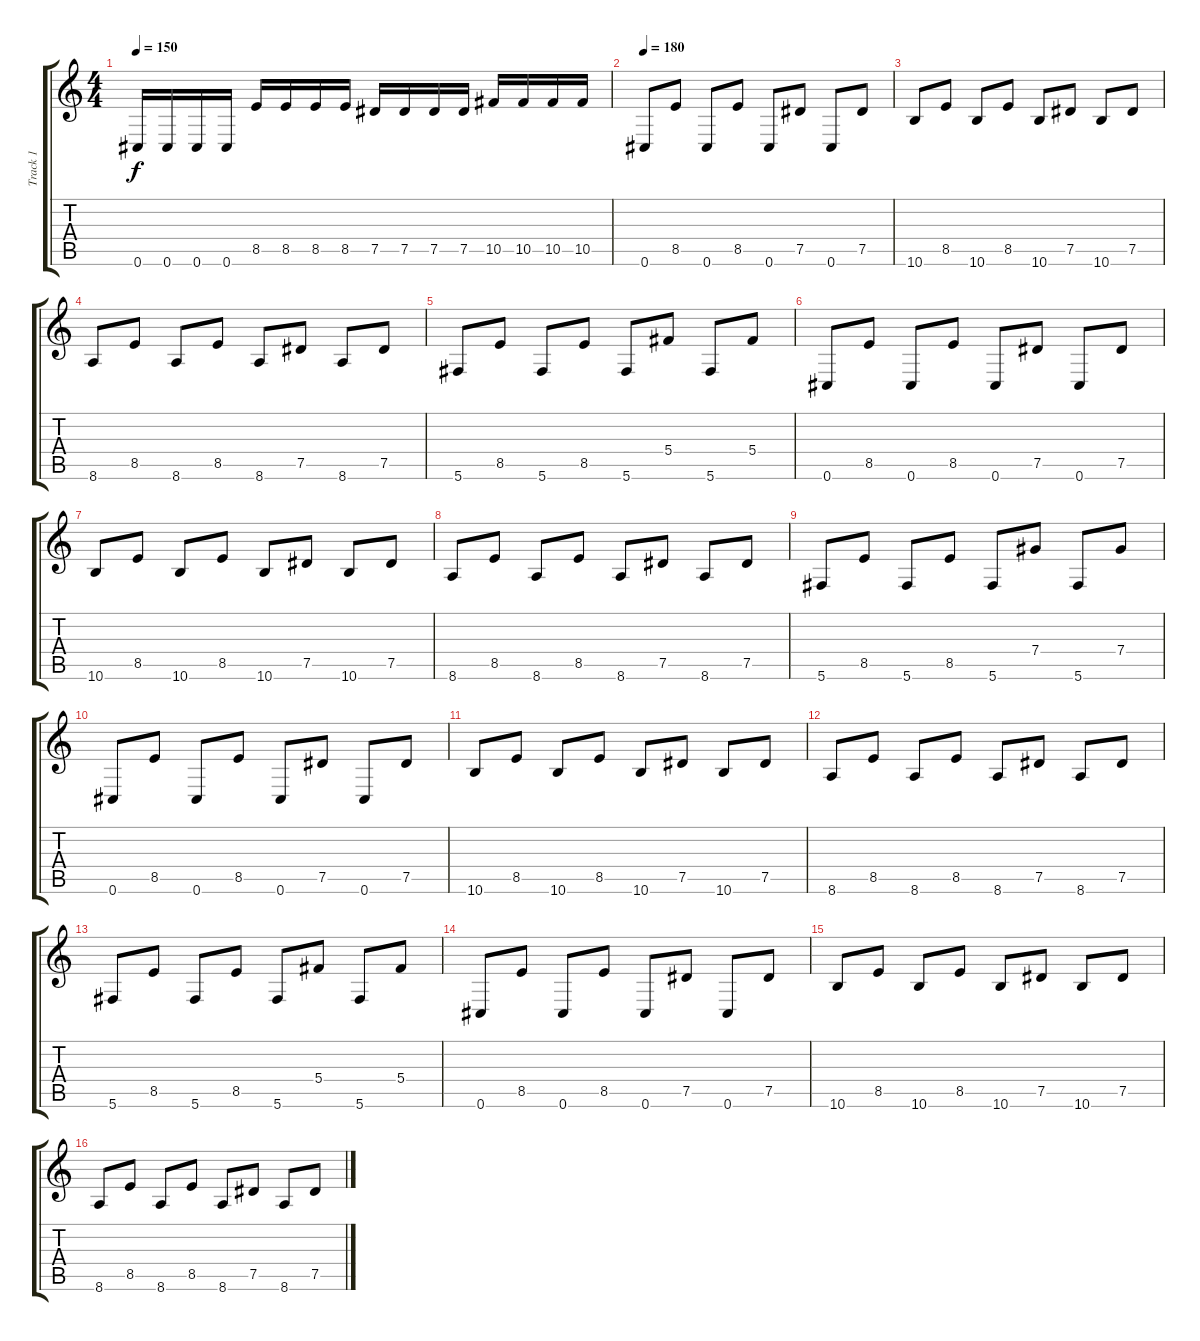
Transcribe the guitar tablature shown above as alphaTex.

\track ("Track 1" "Track 1") {instrument distortionguitar}
\staff {score tabs}
\tuning (Eb4 Bb3 Gb3 Db3 Ab2 Db2) {hide}
\ts (4 4)
\tempo 150
\clef g2
\ks c
0.6.16{dy f} 0.6.16 0.6.16 0.6.16 8.5.16 8.5.16 8.5.16 8.5.16 7.5.16 7.5.16 7.5.16 7.5.16 10.5.16 10.5.16 10.5.16 10.5.16 |
\tempo 180
0.6.8 8.5.8 0.6.8 8.5.8 0.6.8 7.5.8 0.6.8 7.5.8 |
10.6.8 8.5.8 10.6.8 8.5.8 10.6.8 7.5.8 10.6.8 7.5.8 |
8.6.8 8.5.8 8.6.8 8.5.8 8.6.8 7.5.8 8.6.8 7.5.8 |
5.6.8 8.5.8 5.6.8 8.5.8 5.6.8 5.4.8 5.6.8 5.4.8 |
0.6.8 8.5.8 0.6.8 8.5.8 0.6.8 7.5.8 0.6.8 7.5.8 |
10.6.8 8.5.8 10.6.8 8.5.8 10.6.8 7.5.8 10.6.8 7.5.8 |
8.6.8 8.5.8 8.6.8 8.5.8 8.6.8 7.5.8 8.6.8 7.5.8 |
5.6.8 8.5.8 5.6.8 8.5.8 5.6.8 7.4.8 5.6.8 7.4.8 |
0.6.8 8.5.8 0.6.8 8.5.8 0.6.8 7.5.8 0.6.8 7.5.8 |
10.6.8 8.5.8 10.6.8 8.5.8 10.6.8 7.5.8 10.6.8 7.5.8 |
8.6.8 8.5.8 8.6.8 8.5.8 8.6.8 7.5.8 8.6.8 7.5.8 |
5.6.8 8.5.8 5.6.8 8.5.8 5.6.8 5.4.8 5.6.8 5.4.8 |
0.6.8 8.5.8 0.6.8 8.5.8 0.6.8 7.5.8 0.6.8 7.5.8 |
10.6.8 8.5.8 10.6.8 8.5.8 10.6.8 7.5.8 10.6.8 7.5.8 |
8.6.8 8.5.8 8.6.8 8.5.8 8.6.8 7.5.8 8.6.8 7.5.8
